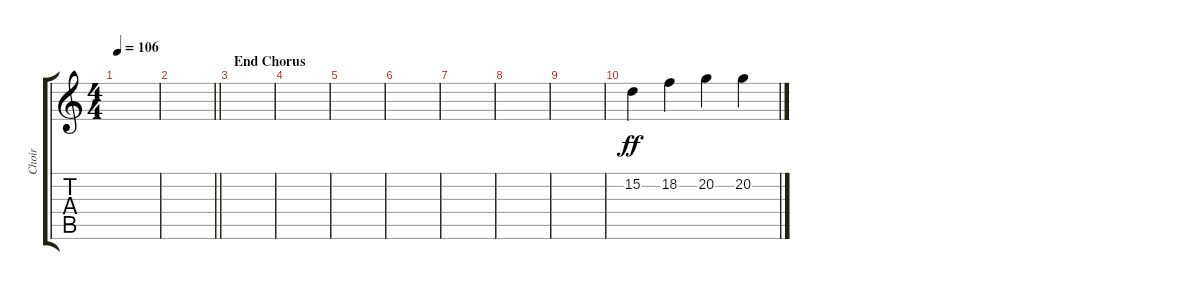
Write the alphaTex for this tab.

\track ("Choir" "Choir") {instrument choiraahs}
\staff {score tabs}
\tuning (E4 B3 G3 D3 A2 E2) {hide}
\ts (4 4)
\tempo 106
\clef g2
\ks c
|
\barLineRight lightlight
|
\section ("" "End Chorus")
|
|
|
|
|
|
|
15.2.4{dy ff volume 10} 18.2.4 20.2.4 20.2.4
